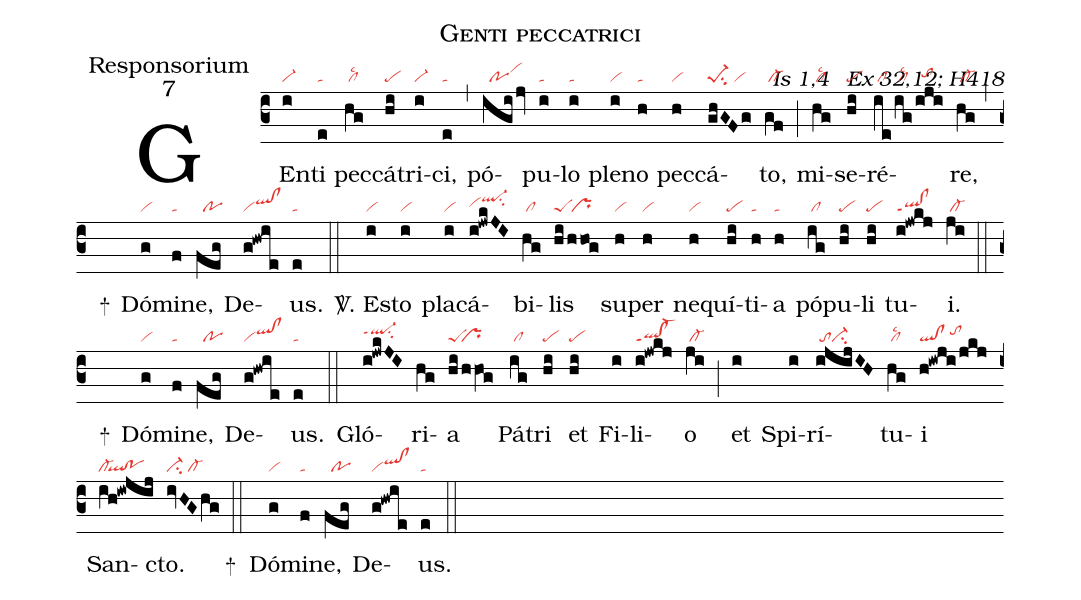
name:Genti peccatrici;
office-part:Responsorium;
mode:7;
commentary:Is 1,4 ꝟ Ex 32,12; H418;
nabc-lines:1;
%%
(c3)GEn(i|vi-)ti(e|ta) pec(hg|/cllsc2)cá(hi|pe)tri(i|vi-)ci,(e|ta) (,) pó(igijv|//povihj)pu(i|ta)lo(i|ta) ple(i|vi)no(h|ta) pec(h|vi)cá(ghGFg|pe-1su2/vi)to,(gf|/cl-) (;) mi(hg|/cllsc2)se(hi|pe)ré(ie|/cl|/ig|/cllsc2|/iji|//tohh)re,(hg|/cl-) (,)
+()
Dó(g|vi)mi(f|ta)ne,(feg|//po) De(g!hwie|viqlhi!clhi)us.(e|ta) (::)

<sp>V/</sp>.
E(i|vi)sto(i|vi) pla(i|vi)cá(i!jwkJI|vihhql-hjsu2)bi(hg|/cl)lis(hi|peS|/hhog|/pr) su(h|vi)per(h|vi) ne(h|vi)quí(hi|pe)ti(h|ta)a(h|ta) pó(ig|/cl)pu(hi|pe)li(hi|pe) tu(i!jwkj|ql!clppt1)i.(ji|/cl-) (::)
+() Dó(g|vi)mi(f|ta)ne,(feg|//po) De(g!hwie|viqlhi!clhi)us.(e|ta) (::)

Gló(i!jwkJI|ql-hippt1su2)ri(hg)a(hi/hhVO!g|peS``pr)
Pá(ig|/cl)tri(hi|pe) et(hi|pe) Fi(i)li(i!jwkj|ql!cl-ppt1)o(ji|/cl-) (;)
et(i) Spi(i)rí(i!@jijIH|/toci-)tu(hg|/cllsc2)i(h!iwji/jkj|ql!cl/tohi)
San(ih!iw!@jij|cl-``ql!po)cto.(ivHGhg|ci-/cl-) (::)

+() Dó(g|vi)mi(f|ta)ne,(feg|//po) De(g!hwie|viqlhi!clhi)us.(e|ta) (::)
